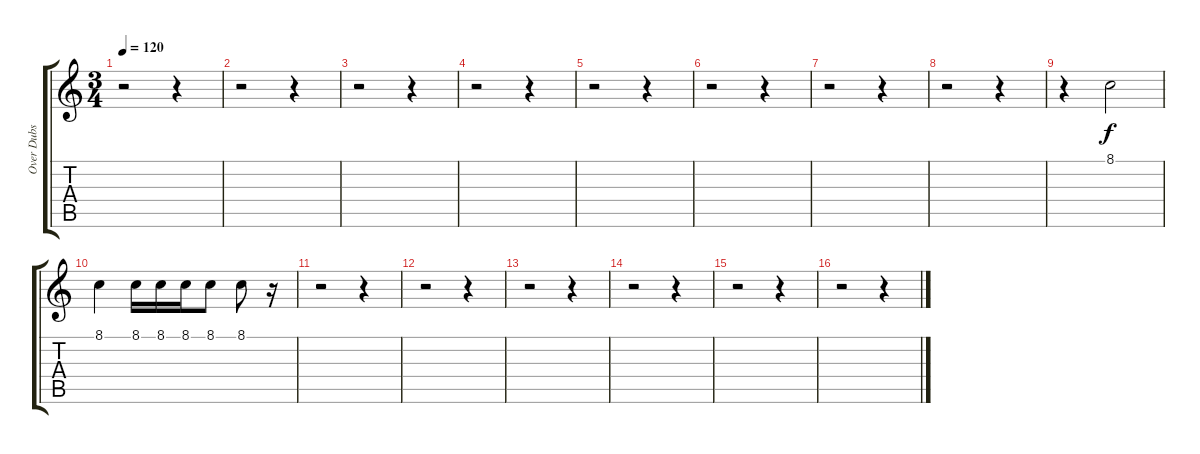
\track ("Over Dubs" "Over Dubs") {instrument agogo}
\staff {score tabs}
\tuning (E4 B3 G3 D3 A2 E2) {hide}
\ts (3 4)
\tempo 120
\clef g2
\ks c
r.2{dy f} r.4 |
r.2 r.4 |
r.2 r.4 |
r.2 r.4 |
r.2 r.4 |
r.2 r.4 |
r.2 r.4 |
r.2 r.4 |
r.4 8.1.2 |
8.1.4 8.1.16 8.1.16 8.1.16 8.1.8 8.1.8 r.16 |
r.2 r.4 |
r.2 r.4 |
r.2 r.4 |
r.2 r.4 |
r.2 r.4 |
r.2 r.4
